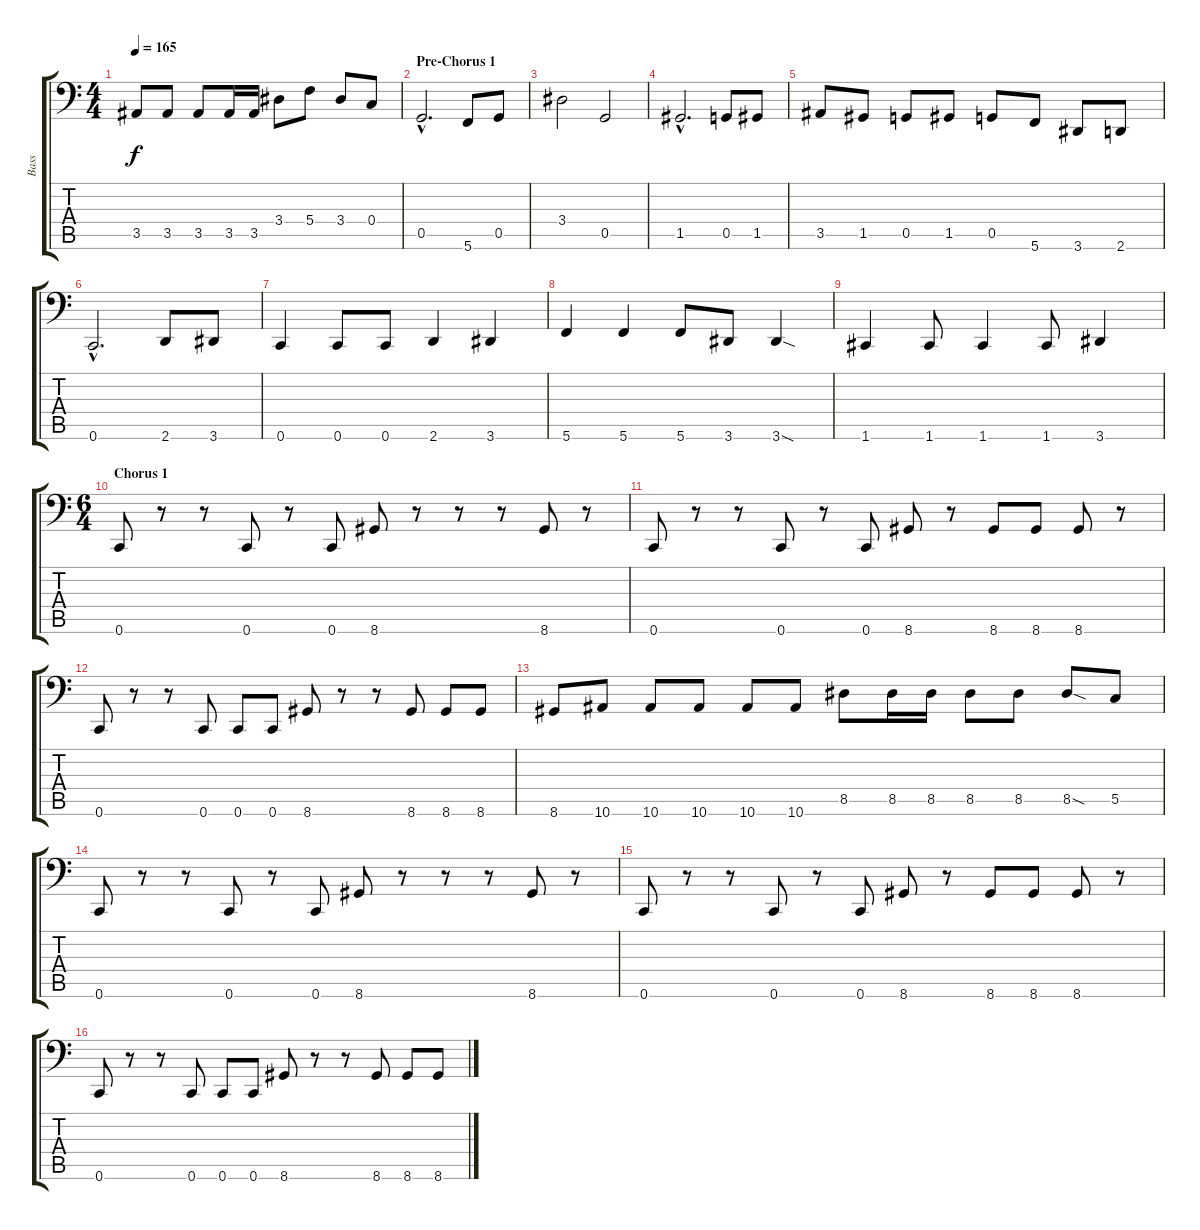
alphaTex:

\track ("Bass" "Bass") {instrument electricbassfinger}
\staff {score tabs}
\tuning (D3 A2 F2 C2 G1 C1) {hide}
\ts (4 4)
\tempo 165
\clef f4
\ks c
3.5.8{dy f} 3.5.8 3.5.8 3.5.16 3.5.16 3.4.8 5.4.8 3.4.8 0.4.8 |
\section ("" "Pre-Chorus 1")
0.5{hac}.2{d volume 16 instrument electricbassfinger} 5.6.8 0.5.8 |
3.4.2 0.5.2 |
1.5{hac}.2{d} 0.5.8 1.5.8 |
3.5.8 1.5.8 0.5.8 1.5.8 0.5.8 5.6.8 3.6.8 2.6.8 |
0.6{hac}.2{d} 2.6.8 3.6.8 |
0.6.4 0.6.8 0.6.8 2.6.4 3.6.4 |
5.6.4 5.6.4 5.6.8 3.6.8 3.6{sod}.4 |
1.6.4 1.6.8 1.6.4 1.6.8 3.6.4 |
\ts (6 4)
\section ("" "Chorus 1")
0.6.8{instrument electricbasspick} r.8 r.8 0.6.8 r.8 0.6.8 8.6.8 r.8 r.8 r.8 8.6.8 r.8 |
0.6.8 r.8 r.8 0.6.8 r.8 0.6.8 8.6.8 r.8 8.6.8 8.6.8 8.6.8 r.8 |
0.6.8 r.8 r.8 0.6.8 0.6.8 0.6.8 8.6.8 r.8 r.8 8.6.8 8.6.8 8.6.8 |
8.6.8 10.6.8 10.6.8 10.6.8 10.6.8 10.6.8 8.5.8 8.5.16 8.5.16 8.5.8 8.5.8 8.5{sod}.8 5.5.8 |
0.6.8{instrument electricbasspick} r.8 r.8 0.6.8 r.8 0.6.8 8.6.8 r.8 r.8 r.8 8.6.8 r.8 |
0.6.8 r.8 r.8 0.6.8 r.8 0.6.8 8.6.8 r.8 8.6.8 8.6.8 8.6.8 r.8 |
0.6.8 r.8 r.8 0.6.8 0.6.8 0.6.8 8.6.8 r.8 r.8 8.6.8 8.6.8 8.6.8
